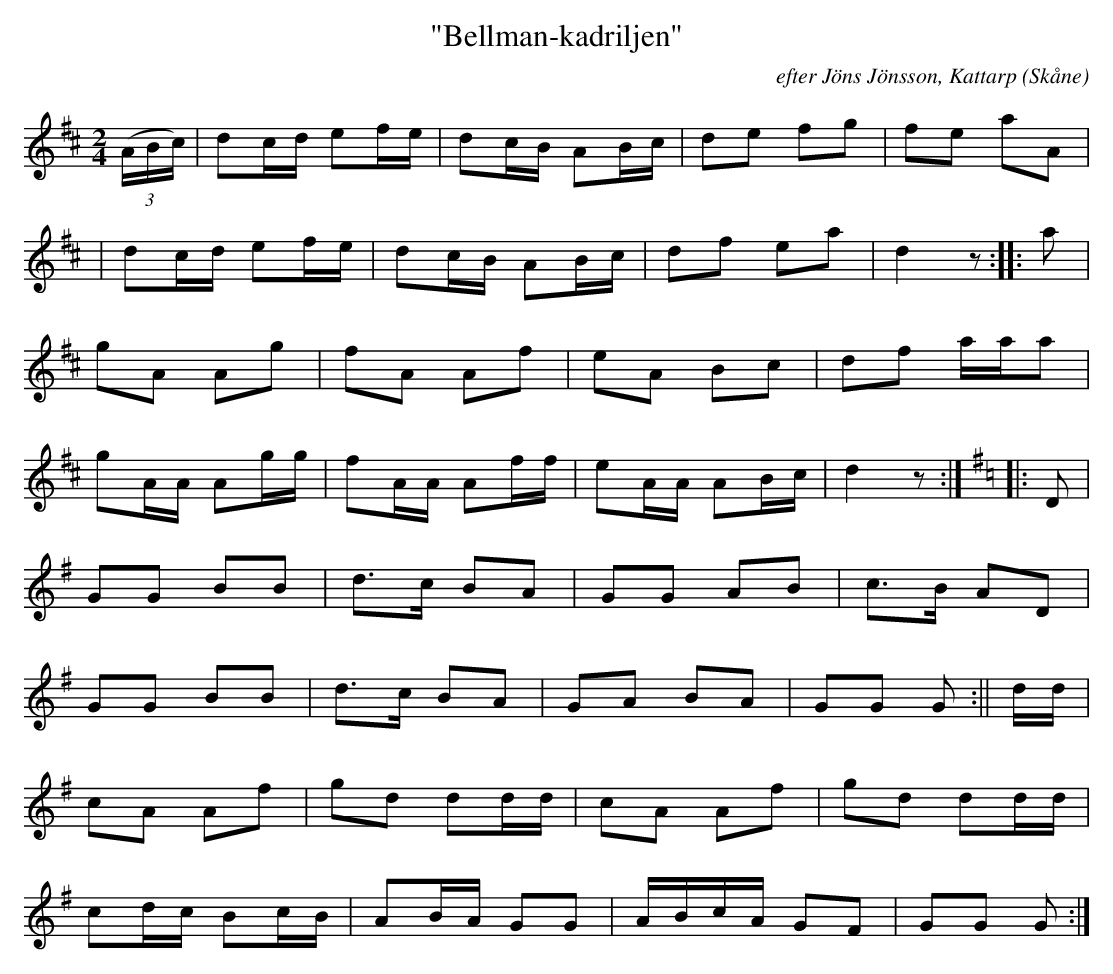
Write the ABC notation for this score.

X:1
T:"Bellman-kadriljen"
C:efter Jöns Jönsson, Kattarp
O:Skåne
M:2/4
L:1/8
K:D
((3A/B/c/) | dc/d/ ef/e/ | dc/B/ AB/c/ | de fg | fe aA |
| dc/d/ ef/e/ | dc/B/ AB/c/ | df ea | d2 z :||: a |
gA Ag | fA Af | eA Bc | df a/a/a |
gA/A/ Ag/g/ | fA/A/ Af/f/ | eA/A/ AB/c/ | d2 z :|[K:G]|: D |
GG BB | d>c BA | GG AB | c>B AD |
GG BB | d>c BA | GA BA | GG G :|| d/d/ |
cA Af | gd dd/d/ | cA Af | gd dd/d/ |
cd/c/ Bc/B/ |AB/A/ GG | A/B/c/A/ GF | GG G :|
